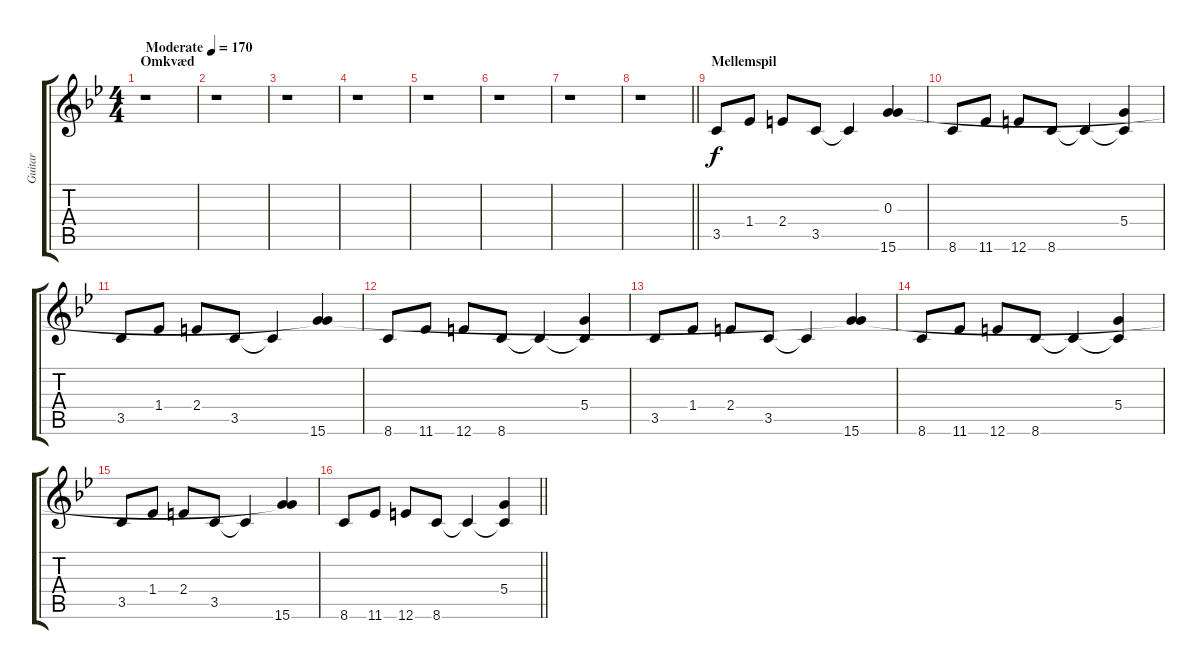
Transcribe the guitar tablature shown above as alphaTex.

\track ("Guitar" "Guitar") {instrument overdrivenguitar}
\staff {score tabs}
\tuning (E4 B3 G3 D3 A2 E2) {hide}
\ts (4 4)
\section ("" "Omkvæd")
\tempo (170 "Moderate")
\clef g2
\ks bb
r.1{dy f instrument overdrivenguitar} |
r.1 |
r.1 |
r.1 |
r.1 |
r.1 |
r.1 |
\barLineRight lightlight
r.1 |
\section ("" "Mellemspil")
3.5.8{volume 16 instrument distortionguitar} 1.4.8 2.4.8 3.5.8 3.5{t}.4 (0.3 15.6).4 |
8.6.8 11.6.8 12.6.8 8.6.8 8.6{t}.4 (5.4 8.6{t}).4 |
3.5.8 1.4.8 2.4.8 3.5.8 3.5{t}.4 (0.3{t} 15.6).4 |
8.6.8 11.6.8 12.6.8 8.6.8 8.6{t}.4 (5.4 8.6{t}).4 |
3.5.8 1.4.8 2.4.8 3.5.8 3.5{t}.4 (0.3{t} 15.6).4 |
8.6.8 11.6.8 12.6.8 8.6.8 8.6{t}.4 (5.4 8.6{t}).4 |
3.5.8 1.4.8 2.4.8 3.5.8 3.5{t}.4 (0.3{t} 15.6).4 |
\barLineRight lightlight
8.6.8 11.6.8 12.6.8 8.6.8 8.6{t}.4 (5.4 8.6{t}).4
